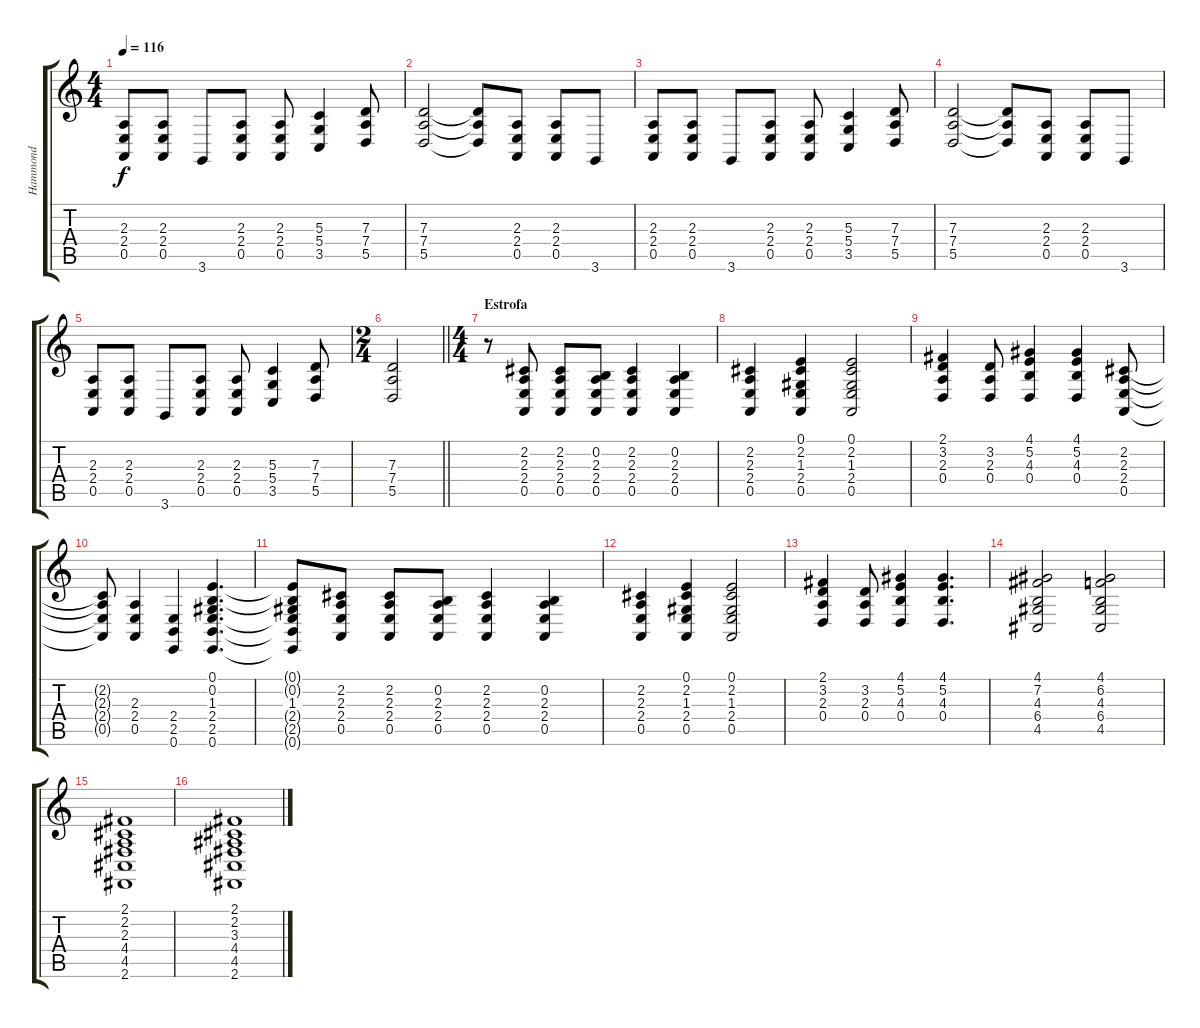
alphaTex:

\track ("Hammond" "Hammond") {instrument drawbarorgan}
\staff {score tabs}
\tuning (E4 B3 G3 D3 A2 E2) {hide}
\ts (4 4)
\tempo 116
\clef g2
\ks c
(2.3 2.4 0.5).8{dy f} (2.3 2.4 0.5).8 3.6.8 (2.3 2.4 0.5).8 (2.3 2.4 0.5).8 (5.3 5.4 3.5).4 (7.3 7.4 5.5).8 |
(7.3 7.4 5.5).2 (7.3{t} 7.4{t} 5.5{t}).8 (2.3 2.4 0.5).8 (2.3 2.4 0.5).8 3.6.8 |
(2.3 2.4 0.5).8 (2.3 2.4 0.5).8 3.6.8 (2.3 2.4 0.5).8 (2.3 2.4 0.5).8 (5.3 5.4 3.5).4 (7.3 7.4 5.5).8 |
(7.3 7.4 5.5).2 (7.3{t} 7.4{t} 5.5{t}).8 (2.3 2.4 0.5).8 (2.3 2.4 0.5).8 3.6.8 |
(2.3 2.4 0.5).8 (2.3 2.4 0.5).8 3.6.8 (2.3 2.4 0.5).8 (2.3 2.4 0.5).8 (5.3 5.4 3.5).4 (7.3 7.4 5.5).8 |
\ts (2 4)
\barLineRight lightlight
(7.3 7.4 5.5).2 |
\ts (4 4)
\section ("" "Estrofa")
r.8{volume 8} (2.2 2.3 2.4 0.5).8 (2.2 2.3 2.4 0.5).8 (0.2 2.3 2.4 0.5).8 (2.2 2.3 2.4 0.5).4 (0.2 2.3 2.4 0.5).4 |
(2.2 2.3 2.4 0.5).4 (0.1 2.2 1.3 2.4 0.5).4 (0.1 2.2 1.3 2.4 0.5).2 |
(2.1 3.2 2.3 0.4).4 (3.2 2.3 0.4).8 (4.1 5.2 4.3 0.4).4 (4.1 5.2 4.3 0.4).4 (2.2 2.3 2.4 0.5).8 |
(2.2{t} 2.3{t} 2.4{t} 0.5{t}).8 (2.3 2.4 0.5).4 (2.4 2.5 0.6).4 (0.1 0.2 1.3 2.4 2.5 0.6).4{d} |
(0.1{t} 0.2{t} 1.3 2.4{t} 2.5{t} 0.6{t}).8 (2.2 2.3 2.4 0.5).8 (2.2 2.3 2.4 0.5).8 (0.2 2.3 2.4 0.5).8 (2.2 2.3 2.4 0.5).4 (0.2 2.3 2.4 0.5).4 |
(2.2 2.3 2.4 0.5).4 (0.1 2.2 1.3 2.4 0.5).4 (0.1 2.2 1.3 2.4 0.5).2 |
(2.1 3.2 2.3 0.4).4 (3.2 2.3 0.4).8 (4.1 5.2 4.3 0.4).4 (4.1 5.2 4.3 0.4).4{d} |
(4.1 7.2 4.3 6.4 4.5).2 (4.1 6.2 4.3 6.4 4.5).2 |
(2.1 2.2 2.3 4.4 4.5 2.6).1 |
(2.1 2.2 3.3 4.4 4.5 2.6).1
